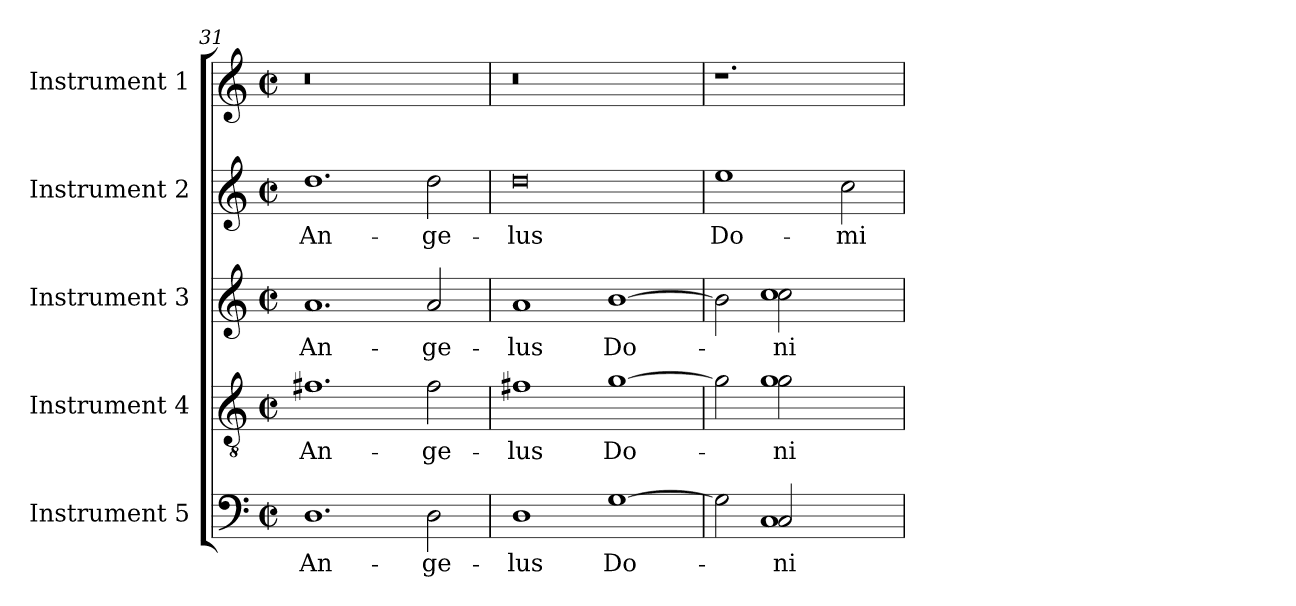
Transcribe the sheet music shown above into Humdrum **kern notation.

**kern	**text	**kern	**text	**kern	**text	**kern	**text	**kern
*part5	*part5	*part4	*part4	*part3	*part3	*part2	*part2	*part1
*staff5	*staff5	*staff4	*staff4	*staff3	*staff3	*staff2	*staff2	*staff1
*I"Instrument 5	*	*I"Instrument 4	*	*I"Instrument 3	*	*I"Instrument 2	*	*I"Instrument 1
*clefF4	*	*clefGv2	*	*clefG2	*	*clefG2	*	*clefG2
*M2/2	*	*M2/2	*	*M2/2	*	*M2/2	*	*M2/2
*met(c|)	*	*met(c|)	*	*met(c|)	*	*met(c|)	*	*met(c|)
=31	=31	=31	=31	=31	=31	=31	=31	=31
!	!LO:LY:b:cj	!	!LO:LY:b:cj	!	!LO:LY:b:cj	!	!LO:LY:b:cj	!
1.D	An-	1.f#X	An-	1.a	An-	1.dd	An-	0r
!	!LO:LY:b:cj	!	!LO:LY:b:cj	!	!LO:LY:b:cj	!	!LO:LY:b:cj	!
2D\	-ge-	2f#\	-ge-	2a/	-ge-	2dd\	-ge-	.
=32	=32	=32	=32	=32	=32	=32	=32	=32
!	!LO:LY:b:cj	!	!LO:LY:b:cj	!	!LO:LY:b:cj	!	!LO:LY:b:cj	!
1D	-lus	1f#X	-lus	1a	-lus	0dd	-lus	0r
!	!LO:LY:b:cj	!	!LO:LY:b:cj	!	!LO:LY:b:cj	!	!	!
[>1G	Do-	[>1g	Do-	[>1b	Do-	.	.	.
=33	=33	=33	=33	=33	=33	=33	=33	=33
*^	*	*^	*	*^	*	*	*	*
!	!	!	!	!	!	!	!	!	!	!LO:LY:b:cj	!
2G\]	2ryy	.	2g\]	2ryy	.	2b\]	2ryy	.	1ee	Do-	1.r
!	!	!LO:LY:b	!	!	!	!	!	!	!	!	!
!	!	!LO:LY:b:rj	!	!	!LO:LY:b	!	!	!	!	!	!
!	!	!	!	!	!LO:LY:b:rj	!	!	!LO:LY:b	!	!	!
!	!	!	!	!	!	!	!	!LO:LY:b:rj	!	!	!
2C/	1C	-ni	2g\	1g	-ni	2cc\	1cc	-ni	.	.	.
!	!	!	!	!	!	!	!	!	!	!LO:LY:b:cj	!
2ryy	.	.	2ryy	.	.	2ryy	.	.	2cc\	-mi-	.
*v	*v	*	*	*	*	*v	*v	*	*	*	*
*	*	*v	*v	*	*	*	*	*	*
=	=	=	=	=	=	=	=	=
*-	*-	*-	*-	*-	*-	*-	*-	*-
